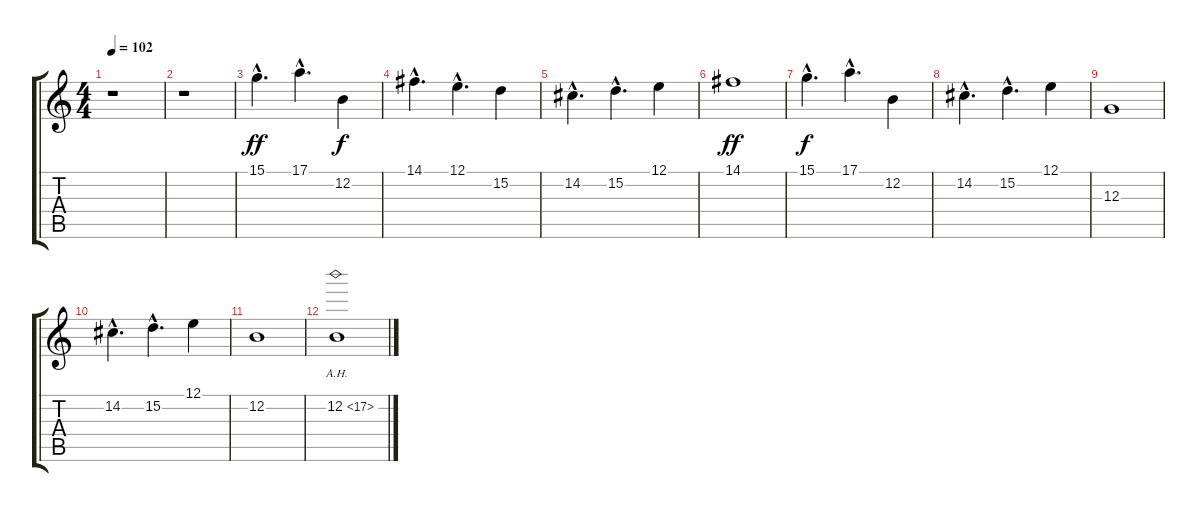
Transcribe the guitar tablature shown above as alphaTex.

\track "" {instrument rockorgan}
\staff {score tabs}
\tuning (E4 B3 G3 D3 A2 E2) {hide}
\ts (4 4)
\tempo 102
\clef g2
\ks c
r.1{dy f} |
r.1 |
15.1{hac}.4{d dy ff} 17.1{hac}.4{d} 12.2.4{dy f} |
14.1{hac}.4{d} 12.1{hac}.4{d} 15.2.4 |
14.2{hac}.4{d} 15.2{hac}.4{d} 12.1.4 |
14.1.1{dy ff} |
15.1{hac}.4{d dy f} 17.1{hac}.4{d} 12.2.4 |
14.2{hac}.4{d} 15.2{hac}.4{d} 12.1.4 |
12.3.1 |
14.2{hac}.4{d} 15.2{hac}.4{d} 12.1.4 |
12.2.1 |
12.2{ah 5}.1
